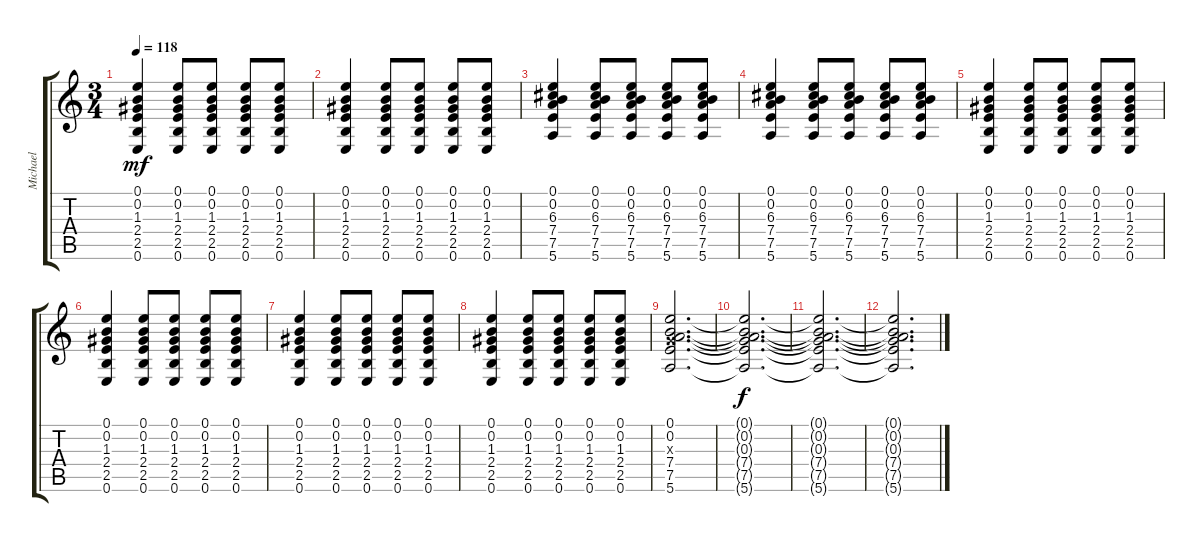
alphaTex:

\track ("Michael" "Michael") {instrument acousticguitarsteel}
\staff {score tabs}
\tuning (E4 B3 G3 D3 A2 E2) {hide}
\ts (3 4)
\tempo 118
\clef g2
\ks c
(0.1 0.2 1.3 2.4 2.5 0.6).4{dy mf} (0.1 0.2 1.3 2.4 2.5 0.6).8 (0.1 0.2 1.3 2.4 2.5 0.6).8 (0.1 0.2 1.3 2.4 2.5 0.6).8 (0.1 0.2 1.3 2.4 2.5 0.6).8 |
(0.1 0.2 1.3 2.4 2.5 0.6).4 (0.1 0.2 1.3 2.4 2.5 0.6).8 (0.1 0.2 1.3 2.4 2.5 0.6).8 (0.1 0.2 1.3 2.4 2.5 0.6).8 (0.1 0.2 1.3 2.4 2.5 0.6).8 |
(0.1 0.2 6.3 7.4 7.5 5.6).4 (0.1 0.2 6.3 7.4 7.5 5.6).8 (0.1 0.2 6.3 7.4 7.5 5.6).8 (0.1 0.2 6.3 7.4 7.5 5.6).8 (0.1 0.2 6.3 7.4 7.5 5.6).8 |
(0.1 0.2 6.3 7.4 7.5 5.6).4 (0.1 0.2 6.3 7.4 7.5 5.6).8 (0.1 0.2 6.3 7.4 7.5 5.6).8 (0.1 0.2 6.3 7.4 7.5 5.6).8 (0.1 0.2 6.3 7.4 7.5 5.6).8 |
(0.1 0.2 1.3 2.4 2.5 0.6).4 (0.1 0.2 1.3 2.4 2.5 0.6).8 (0.1 0.2 1.3 2.4 2.5 0.6).8 (0.1 0.2 1.3 2.4 2.5 0.6).8 (0.1 0.2 1.3 2.4 2.5 0.6).8 |
(0.1 0.2 1.3 2.4 2.5 0.6).4 (0.1 0.2 1.3 2.4 2.5 0.6).8 (0.1 0.2 1.3 2.4 2.5 0.6).8 (0.1 0.2 1.3 2.4 2.5 0.6).8 (0.1 0.2 1.3 2.4 2.5 0.6).8 |
(0.1 0.2 1.3 2.4 2.5 0.6).4 (0.1 0.2 1.3 2.4 2.5 0.6).8 (0.1 0.2 1.3 2.4 2.5 0.6).8 (0.1 0.2 1.3 2.4 2.5 0.6).8 (0.1 0.2 1.3 2.4 2.5 0.6).8 |
(0.1 0.2 1.3 2.4 2.5 0.6).4 (0.1 0.2 1.3 2.4 2.5 0.6).8 (0.1 0.2 1.3 2.4 2.5 0.6).8 (0.1 0.2 1.3 2.4 2.5 0.6).8 (0.1 0.2 1.3 2.4 2.5 0.6).8 |
(0.1 0.2 0.3{x} 7.4 7.5 5.6).2{d} |
(0.1{t} 0.2{t} 0.3{t} 7.4{t} 7.5{t} 5.6{t}).2{d dy f} |
(0.1{t} 0.2{t} 0.3{t} 7.4{t} 7.5{t} 5.6{t}).2{d} |
(0.1{t} 0.2{t} 0.3{t} 7.4{t} 7.5{t} 5.6{t}).2{d}
